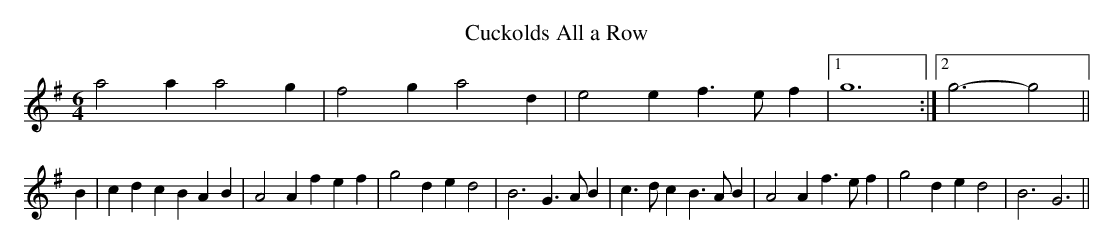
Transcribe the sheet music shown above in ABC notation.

X:1
T:Cuckolds All a Row
M:6/4
L:1/4
K:G
a2 a a2 g | f2 g a2 d | e2 e f>ef |[1 g6 :|[2 g3-g2 ||
B| cdc BAB | A2 A fef | g2 d e d2 | B3 G>AB | c>dc B>AB | A2 A f>ef | g2 d e d2 | B3 G3 ||
